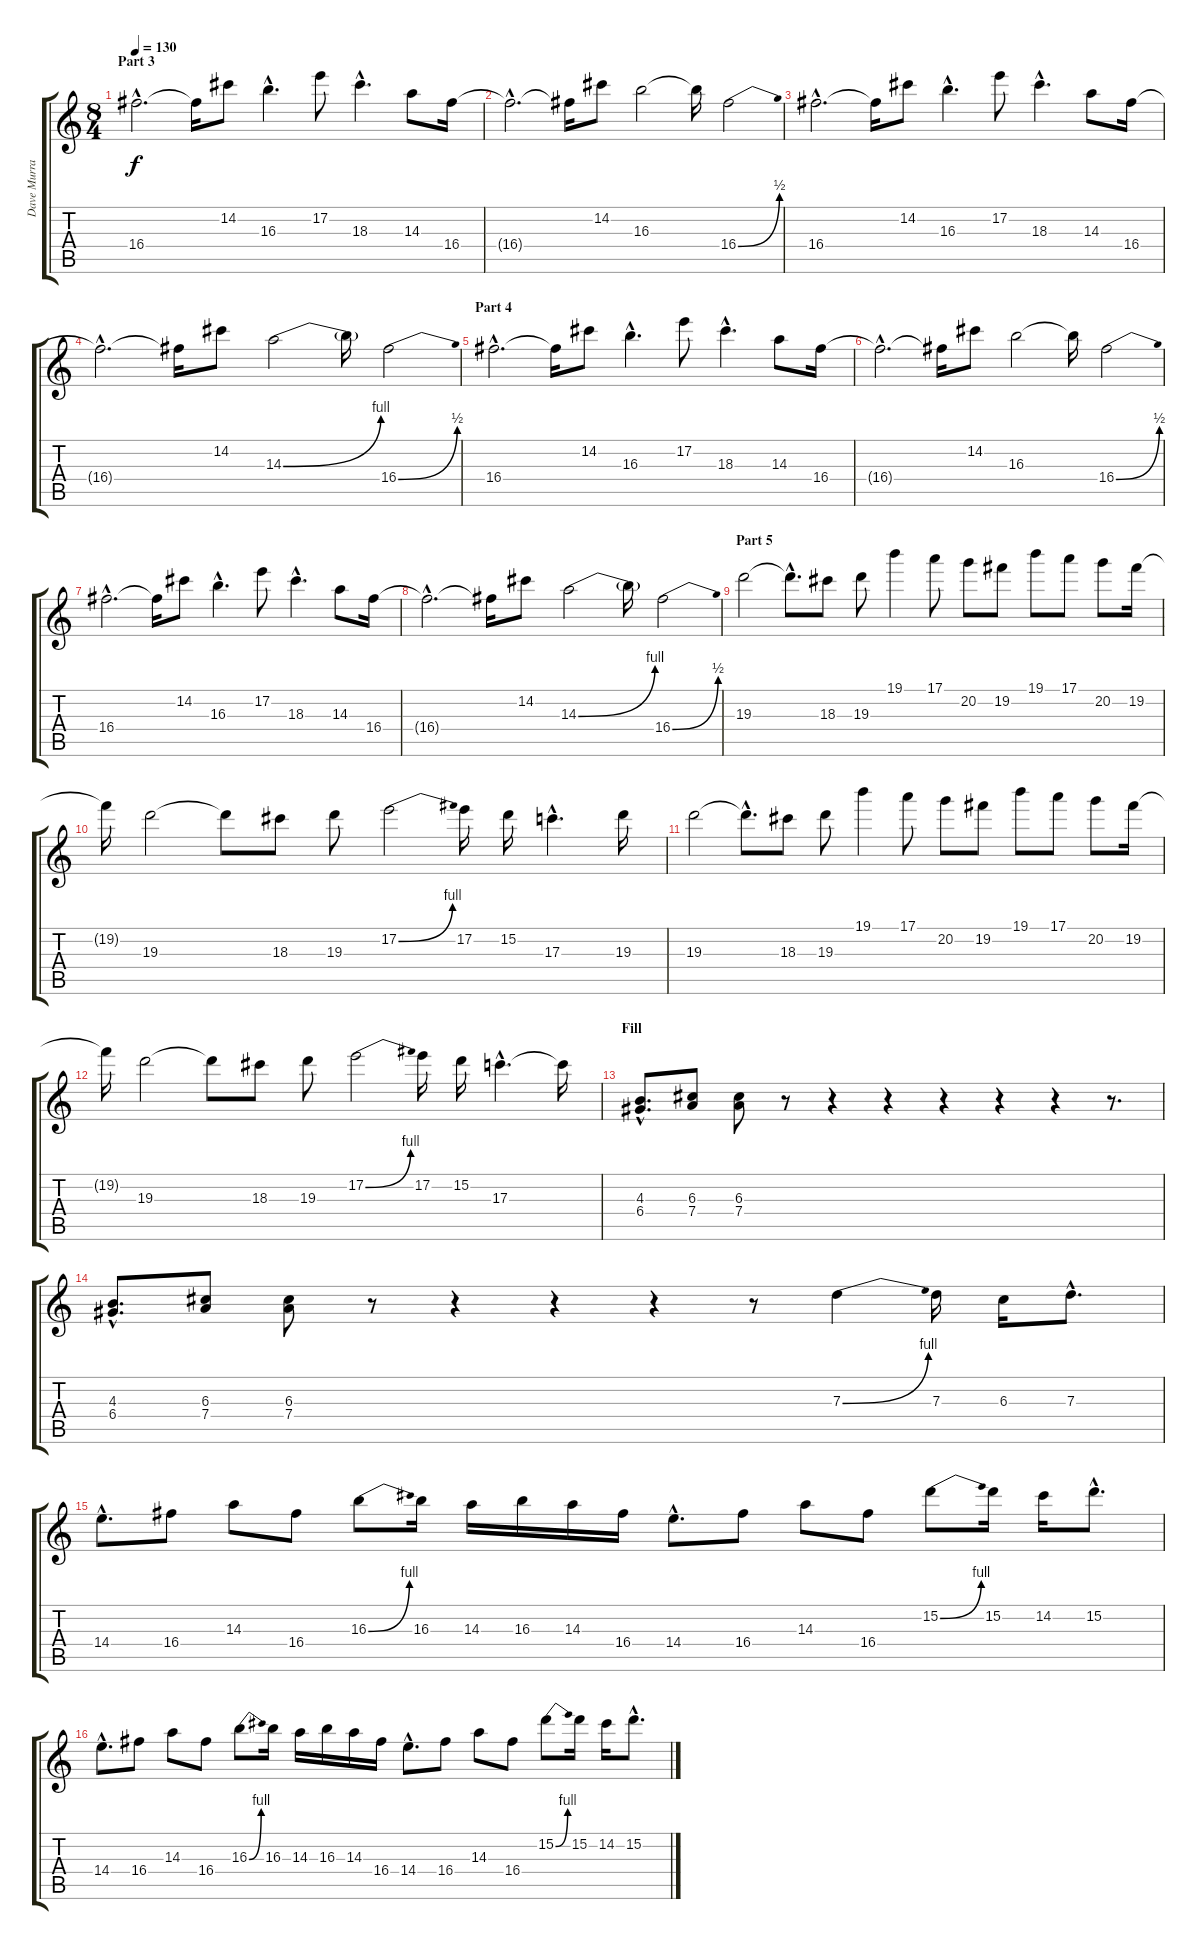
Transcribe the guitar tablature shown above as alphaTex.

\track ("Dave Murray - Lead" "Dave Murra") {instrument overdrivenguitar}
\staff {score tabs}
\tuning (E4 B3 G3 D3 A2 E2) {hide}
\ts (8 4)
\section ("" "Part 3")
\tempo 130
\clef g2
\ks c
16.4{hac}.2{d dy f} 16.4{t}.16 14.2.8 16.3{hac}.4{d} 17.2.8 18.3{hac}.4{d} 14.3.8 16.4.16 |
16.4{hac t}.2{d} 16.4{t}.16 14.2.8 16.3.2 16.3{t}.16 16.4{be (bend 0 0 60 2)}.2 |
16.4{hac}.2{d} 16.4{t}.16 14.2.8 16.3{hac}.4{d} 17.2.8 18.3{hac}.4{d} 14.3.8 16.4.16 |
16.4{hac t}.2{d} 16.4{t}.16 14.2.8 14.3{be (bend 0 0 60 4)}.2 14.3{t}.16 16.4{be (bend 0 0 60 2)}.2 |
\section ("" "Part 4")
16.4{hac}.2{d} 16.4{t}.16 14.2.8 16.3{hac}.4{d} 17.2.8 18.3{hac}.4{d} 14.3.8 16.4.16 |
16.4{hac t}.2{d} 16.4{t}.16 14.2.8 16.3.2 16.3{t}.16 16.4{be (bend 0 0 60 2)}.2 |
16.4{hac}.2{d} 16.4{t}.16 14.2.8 16.3{hac}.4{d} 17.2.8 18.3{hac}.4{d} 14.3.8 16.4.16 |
16.4{hac t}.2{d} 16.4{t}.16 14.2.8 14.3{be (bend 0 0 60 4)}.2 14.3{t}.16 16.4{be (bend 0 0 60 2)}.2 |
\section ("" "Part 5")
19.3.2 19.3{hac t}.8{d} 18.3.8 19.3.8 19.1.4 17.1.8 20.2.8 19.2.8 19.1.8 17.1.8 20.2.8 19.2.16 |
19.2{t}.16 19.3.2 19.3{t}.8 18.3.8 19.3.8 17.2{be (bend 0 0 60 4)}.2 17.2.16 15.2.16 17.3{hac}.4{d} 19.3.16 |
19.3.2 19.3{hac t}.8{d} 18.3.8 19.3.8 19.1.4 17.1.8 20.2.8 19.2.8 19.1.8 17.1.8 20.2.8 19.2.16 |
19.2{t}.16 19.3.2 19.3{t}.8 18.3.8 19.3.8 17.2{be (bend 0 0 60 4)}.2 17.2.16 15.2.16 17.3{hac}.4{d} 17.3{t}.16 |
\section ("" "Fill")
(4.3{hac} 6.4{hac}).8{d} (6.3 7.4).8 (6.3 7.4).8 r.8 r.4 r.4 r.4 r.4 r.4 r.8{d} |
(4.3{hac} 6.4{hac}).8{d} (6.3 7.4).8 (6.3 7.4).8 r.8 r.4 r.4 r.4 r.8 7.3{be (bend 0 0 60 4)}.4 7.3.16 6.3.16 7.3{hac}.8{d} |
14.4{hac}.8{d} 16.4.8 14.3.8 16.4.8 16.3{be (bend 0 0 60 4)}.8 16.3.16 14.3.16 16.3.16 14.3.16 16.4.16 14.4{hac}.8{d} 16.4.8 14.3.8 16.4.8 15.2{be (bend 0 0 60 4)}.8 15.2.16 14.2.16 15.2{hac}.8{d} |
14.4{hac}.8{d} 16.4.8 14.3.8 16.4.8 16.3{be (bend 0 0 60 4)}.8 16.3.16 14.3.16 16.3.16 14.3.16 16.4.16 14.4{hac}.8{d} 16.4.8 14.3.8 16.4.8 15.2{be (bend 0 0 60 4)}.8 15.2.16 14.2.16 15.2{hac}.8{d}
